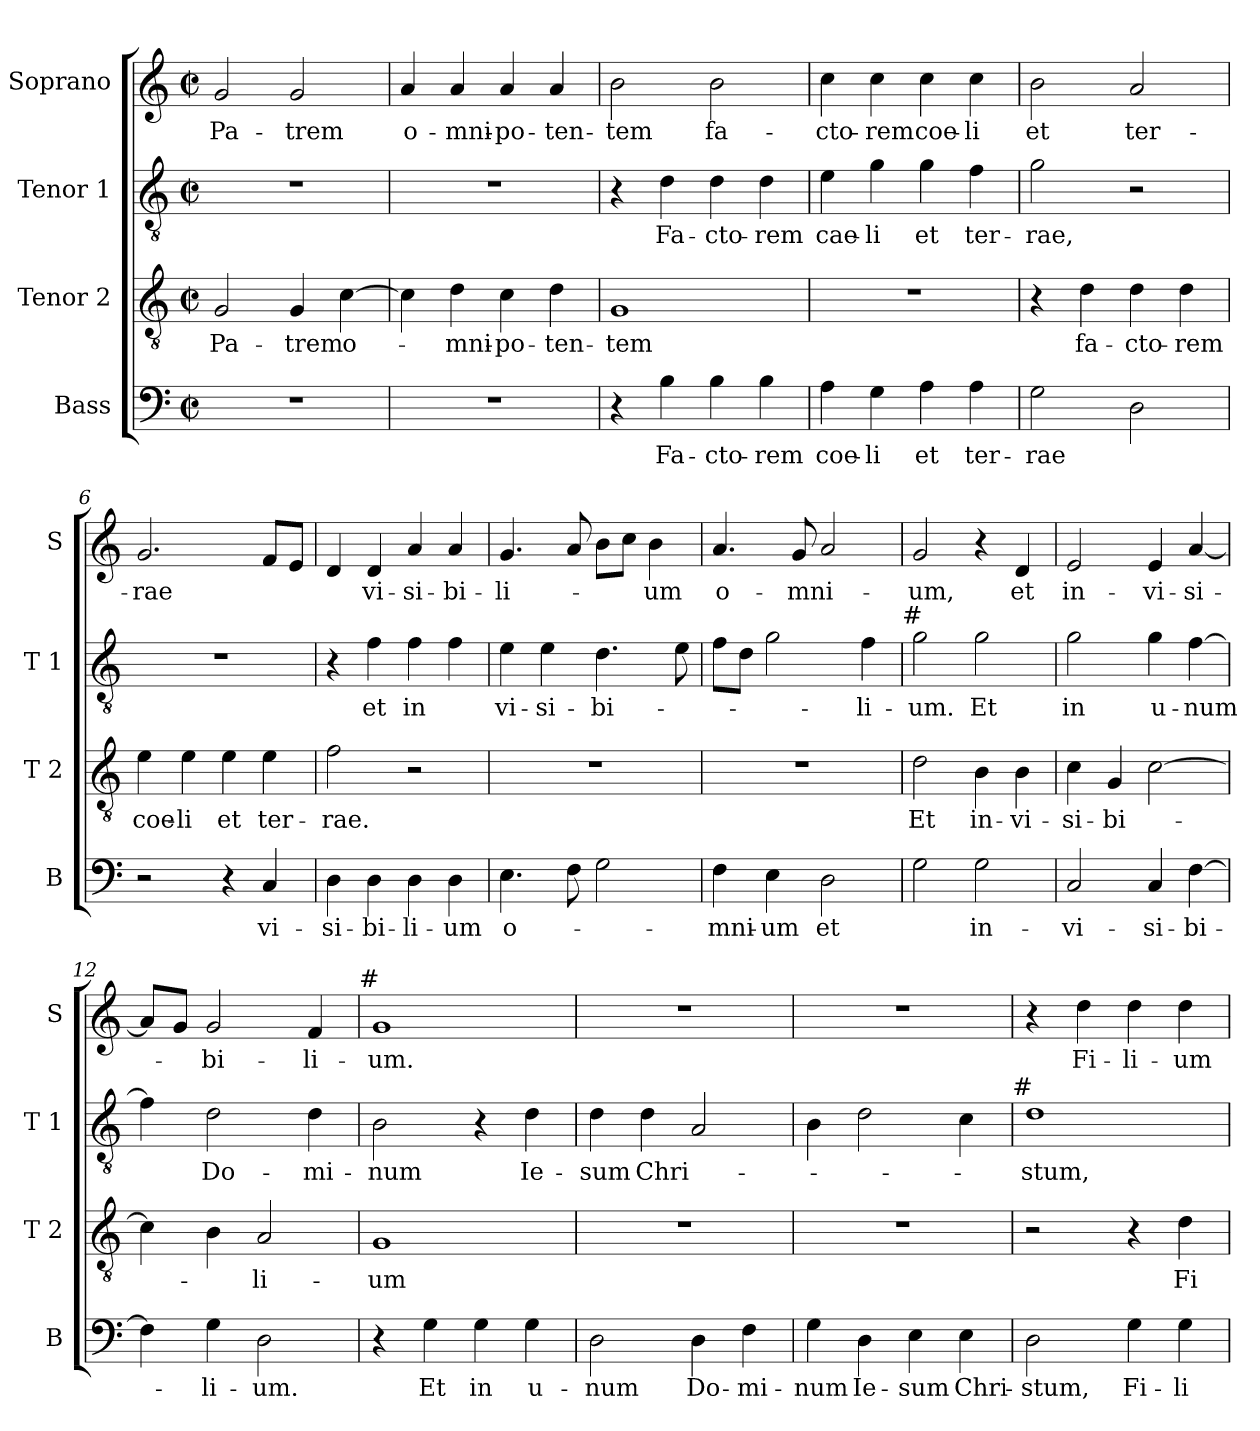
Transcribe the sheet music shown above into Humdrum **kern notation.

**kern	**text	**kern	**text	**kern	**text	**kern	**text
*part4	*part4	*part3	*part3	*part2	*part2	*part1	*part1
*staff4	*staff4	*staff3	*staff3	*staff2	*staff2	*staff1	*staff1
*I"Bass	*	*I"Tenor 2	*	*I"Tenor 1	*	*I"Soprano	*
*I'B	*	*I'T 2	*	*I'T 1	*	*I'S	*
*clefF4	*	*clefGv2	*	*clefGv2	*	*clefG2	*
*k[]	*	*k[]	*	*k[]	*	*k[]	*
*C:	*	*C:	*	*C:	*	*C:	*
*M2/2	*	*M2/2	*	*M2/2	*	*M2/2	*
*met(c|)	*	*met(c|)	*	*met(c|)	*	*met(c|)	*
=1	=1	=1	=1	=1	=1	=1	=1
1r	.	2G/	Pa-	1r	.	2g/	Pa-
.	.	4G/	-trem	.	.	2g/	-trem
.	.	[4c\	o-	.	.	.	.
=2	=2	=2	=2	=2	=2	=2	=2
1r	.	4c\]	.	1r	.	4a/	o-
.	.	4d\	-mni-	.	.	4a/	-mni-
.	.	4c\	-po-	.	.	4a/	-po-
.	.	4d\	-ten-	.	.	4a/	-ten-
=3	=3	=3	=3	=3	=3	=3	=3
4r	.	1G	-tem	4r	.	2b\	-tem
4B\	Fa-	.	.	4d\	Fa-	.	.
4B\	-cto-	.	.	4d\	-cto-	2b\	fa-
4B\	-rem	.	.	4d\	-rem	.	.
=4	=4	=4	=4	=4	=4	=4	=4
4A\	coe-	1r	.	4e\	cae-	4cc\	-cto-
4G\	-li	.	.	4g\	-li	4cc\	-rem
4A\	et	.	.	4g\	et	4cc\	coe-
4A\	ter-	.	.	4f\	ter-	4cc\	-li
=5	=5	=5	=5	=5	=5	=5	=5
2G\	-rae	4r	.	2g\	-rae,	2b\	et
.	.	4d\	fa-	.	.	.	.
2D\	.	4d\	-cto-	2r	.	2a/	ter-
.	.	4d\	-rem	.	.	.	.
=6	=6	=6	=6	=6	=6	=6	=6
2r	.	4e\	coe-	1r	.	2.g/	-rae
.	.	4e\	-li	.	.	.	.
4r	.	4e\	et	.	.	.	.
4C/	vi-	4e\	ter-	.	.	8f/L	.
.	.	.	.	.	.	8e/J	.
!!LO:LB:g=z
=7	=7	=7	=7	=7	=7	=7	=7
4D\	-si-	2f\	-rae.	4r	.	4d/	.
4D\	-bi-	.	.	4f\	et	4d/	vi-
4D\	-li-	2r	.	4f\	in	4a/	-si-
4D\	-um	.	.	4f\	.	4a/	-bi-
=8	=8	=8	=8	=8	=8	=8	=8
4.E\	o-	1r	.	4e\	vi-	4.g/	-li-
.	.	.	.	4e\	-si-	.	.
8F\	.	.	.	.	.	8a/	.
2G\	.	.	.	4.d\	-bi-	8b\L	.
.	.	.	.	.	.	8cc\J	.
.	.	.	.	.	.	4b\	-um
.	.	.	.	8e\	.	.	.
=9	=9	=9	=9	=9	=9	=9	=9
4F\	-mni-	1r	.	8f\L	.	4.a/	o-
.	.	.	.	8d\J	.	.	.
4E\	-um	.	.	2g\	.	.	.
.	.	.	.	.	.	8g/	-mni-
2D\	et	.	.	.	.	2a/	.
.	.	.	.	4f\	-li-	.	.
!	!	!	!	!LO:TX:a:t=#	!	!	!
=10	=10	=10	=10	=10	=10	=10	=10
2G\	.	2d\	Et	2g\	-um.	2g/	-um,
2G\	in-	4B\	in-	2g\	Et	4r	.
.	.	4B\	-vi-	.	.	4d/	et
=11	=11	=11	=11	=11	=11	=11	=11
2C/	-vi-	4c\	-si-	2g\	in	2e/	in-
.	.	4G/	-bi-	.	.	.	.
4C/	-si-	[2c\	.	4g\	u-	4e/	-vi-
[4F\	-bi-	.	.	[4f\	-num	[4a/	-si-
=12	=12	=12	=12	=12	=12	=12	=12
4F\]	.	4c\]	.	4f\]	.	8a/L]	.
.	.	.	.	.	.	8g/J	.
4G\	-li-	4B\	.	2d\	Do-	2g/	-bi-
2D\	-um.	2A/	-li-	.	.	.	.
.	.	.	.	4d\	-mi-	4f/	-li-
!	!	!	!	!	!	!LO:TX:a:t=#	!
!!LO:LB:g=z
=13	=13	=13	=13	=13	=13	=13	=13
4r	.	1G	-um	2B\	-num	1g	-um.
4G\	Et	.	.	.	.	.	.
4G\	in	.	.	4r	.	.	.
4G\	u-	.	.	4d\	Ie-	.	.
=14	=14	=14	=14	=14	=14	=14	=14
2D\	-num	1r	.	4d\	-sum	1r	.
.	.	.	.	4d\	Chri-	.	.
4D\	Do-	.	.	2A/	.	.	.
4F\	-mi-	.	.	.	.	.	.
=15	=15	=15	=15	=15	=15	=15	=15
4G\	-num	1r	.	4B\	.	1r	.
4D\	Ie-	.	.	2d\	.	.	.
4E\	-sum	.	.	.	.	.	.
4E\	Chri-	.	.	4c\	.	.	.
!	!	!	!	!LO:TX:a:t=#	!	!	!
=16	=16	=16	=16	=16	=16	=16	=16
2D\	-stum,	2r	.	1d	-stum,	4r	.
.	.	.	.	.	.	4dd\	Fi-
4G\	Fi-	4r	.	.	.	4dd\	-li-
4G\	-li-	4d\	Fi-	.	.	4dd\	-um
=	=	=	=	=	=	=	=
*-	*-	*-	*-	*-	*-	*-	*-
